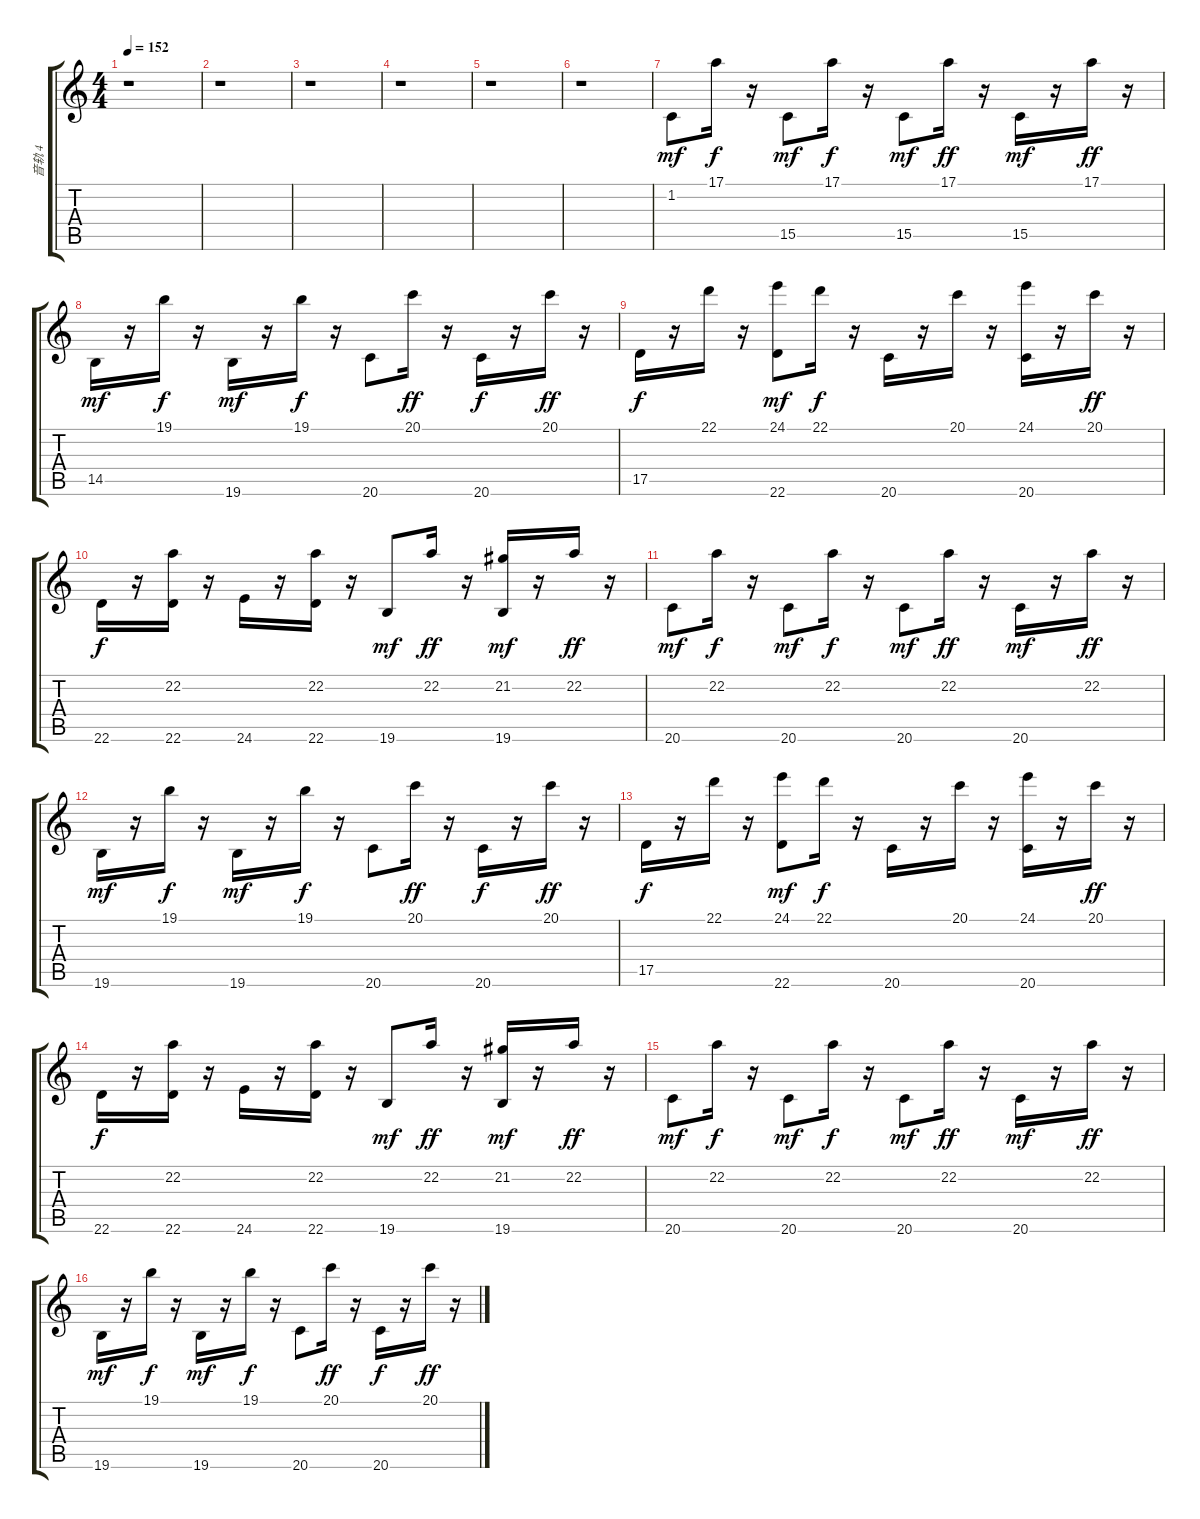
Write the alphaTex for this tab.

\track ("音轨 4" "音轨 4") {instrument stringensemble1}
\staff {score tabs}
\tuning (E4 B3 G3 D3 A2 E2) {hide}
\ts (4 4)
\tempo 152
\clef g2
\ks c
r.1{dy f} |
r.1 |
r.1 |
r.1 |
r.1 |
r.1 |
1.2.8{dy mf} 17.1.16{dy f} r.16 15.5.8{dy mf} 17.1.16{dy f} r.16 15.5.8{dy mf} 17.1.16{dy ff} r.16 15.5.16{dy mf} r.16 17.1.16{dy ff} r.16 |
14.5.16{dy mf} r.16 19.1.16{dy f} r.16 19.6.16{dy mf} r.16 19.1.16{dy f} r.16 20.6.8 20.1.16{dy ff} r.16 20.6.16{dy f} r.16 20.1.16{dy ff} r.16 |
17.5.16{dy f} r.16 22.1.16 r.16 (24.1 22.6).8{dy mf} 22.1.16{dy f} r.16 20.6.16 r.16 20.1.16 r.16 (24.1 20.6).16 r.16 20.1.16{dy ff} r.16 |
22.6.16{dy f} r.16 (22.2 22.6).16 r.16 24.6.16 r.16 (22.2 22.6).16 r.16 19.6.8{dy mf} 22.2.16{dy ff} r.16 (21.2 19.6).16{dy mf} r.16 22.2.16{dy ff} r.16 |
20.6.8{dy mf} 22.2.16{dy f} r.16 20.6.8{dy mf} 22.2.16{dy f} r.16 20.6.8{dy mf} 22.2.16{dy ff} r.16 20.6.16{dy mf} r.16 22.2.16{dy ff} r.16 |
19.6.16{dy mf} r.16 19.1.16{dy f} r.16 19.6.16{dy mf} r.16 19.1.16{dy f} r.16 20.6.8 20.1.16{dy ff} r.16 20.6.16{dy f} r.16 20.1.16{dy ff} r.16 |
17.5.16{dy f} r.16 22.1.16 r.16 (24.1 22.6).8{dy mf} 22.1.16{dy f} r.16 20.6.16 r.16 20.1.16 r.16 (24.1 20.6).16 r.16 20.1.16{dy ff} r.16 |
22.6.16{dy f} r.16 (22.2 22.6).16 r.16 24.6.16 r.16 (22.2 22.6).16 r.16 19.6.8{dy mf} 22.2.16{dy ff} r.16 (21.2 19.6).16{dy mf} r.16 22.2.16{dy ff} r.16 |
20.6.8{dy mf} 22.2.16{dy f} r.16 20.6.8{dy mf} 22.2.16{dy f} r.16 20.6.8{dy mf} 22.2.16{dy ff} r.16 20.6.16{dy mf} r.16 22.2.16{dy ff} r.16 |
19.6.16{dy mf} r.16 19.1.16{dy f} r.16 19.6.16{dy mf} r.16 19.1.16{dy f} r.16 20.6.8 20.1.16{dy ff} r.16 20.6.16{dy f} r.16 20.1.16{dy ff} r.16
